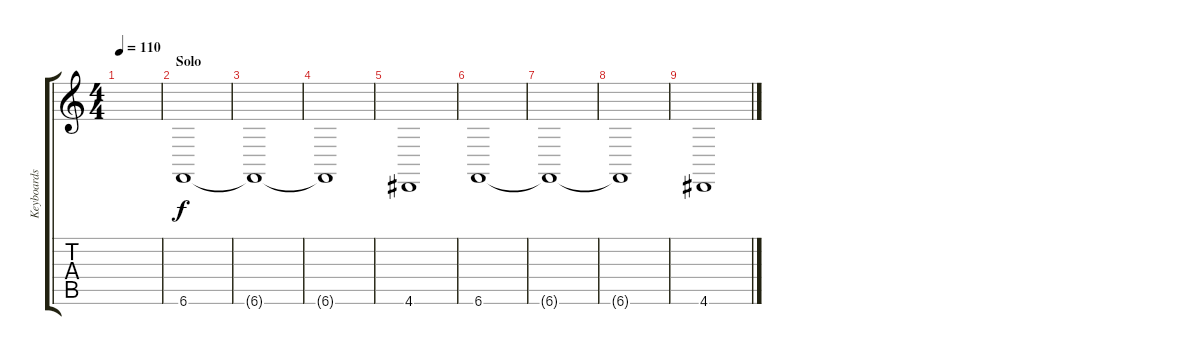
\track ("Keyboards" "Keyboards") {instrument stringensemble2}
\staff {score tabs}
\tuning (B3 Gb3 D3 A2 E2 B1) {hide}
\ts (4 4)
\tempo 110
\clef g2
\ks c
|
\section ("" "Solo")
6.6.1 |
6.6{t}.1 |
6.6{t}.1 |
4.6.1 |
6.6.1 |
6.6{t}.1 |
6.6{t}.1 |
4.6.1
